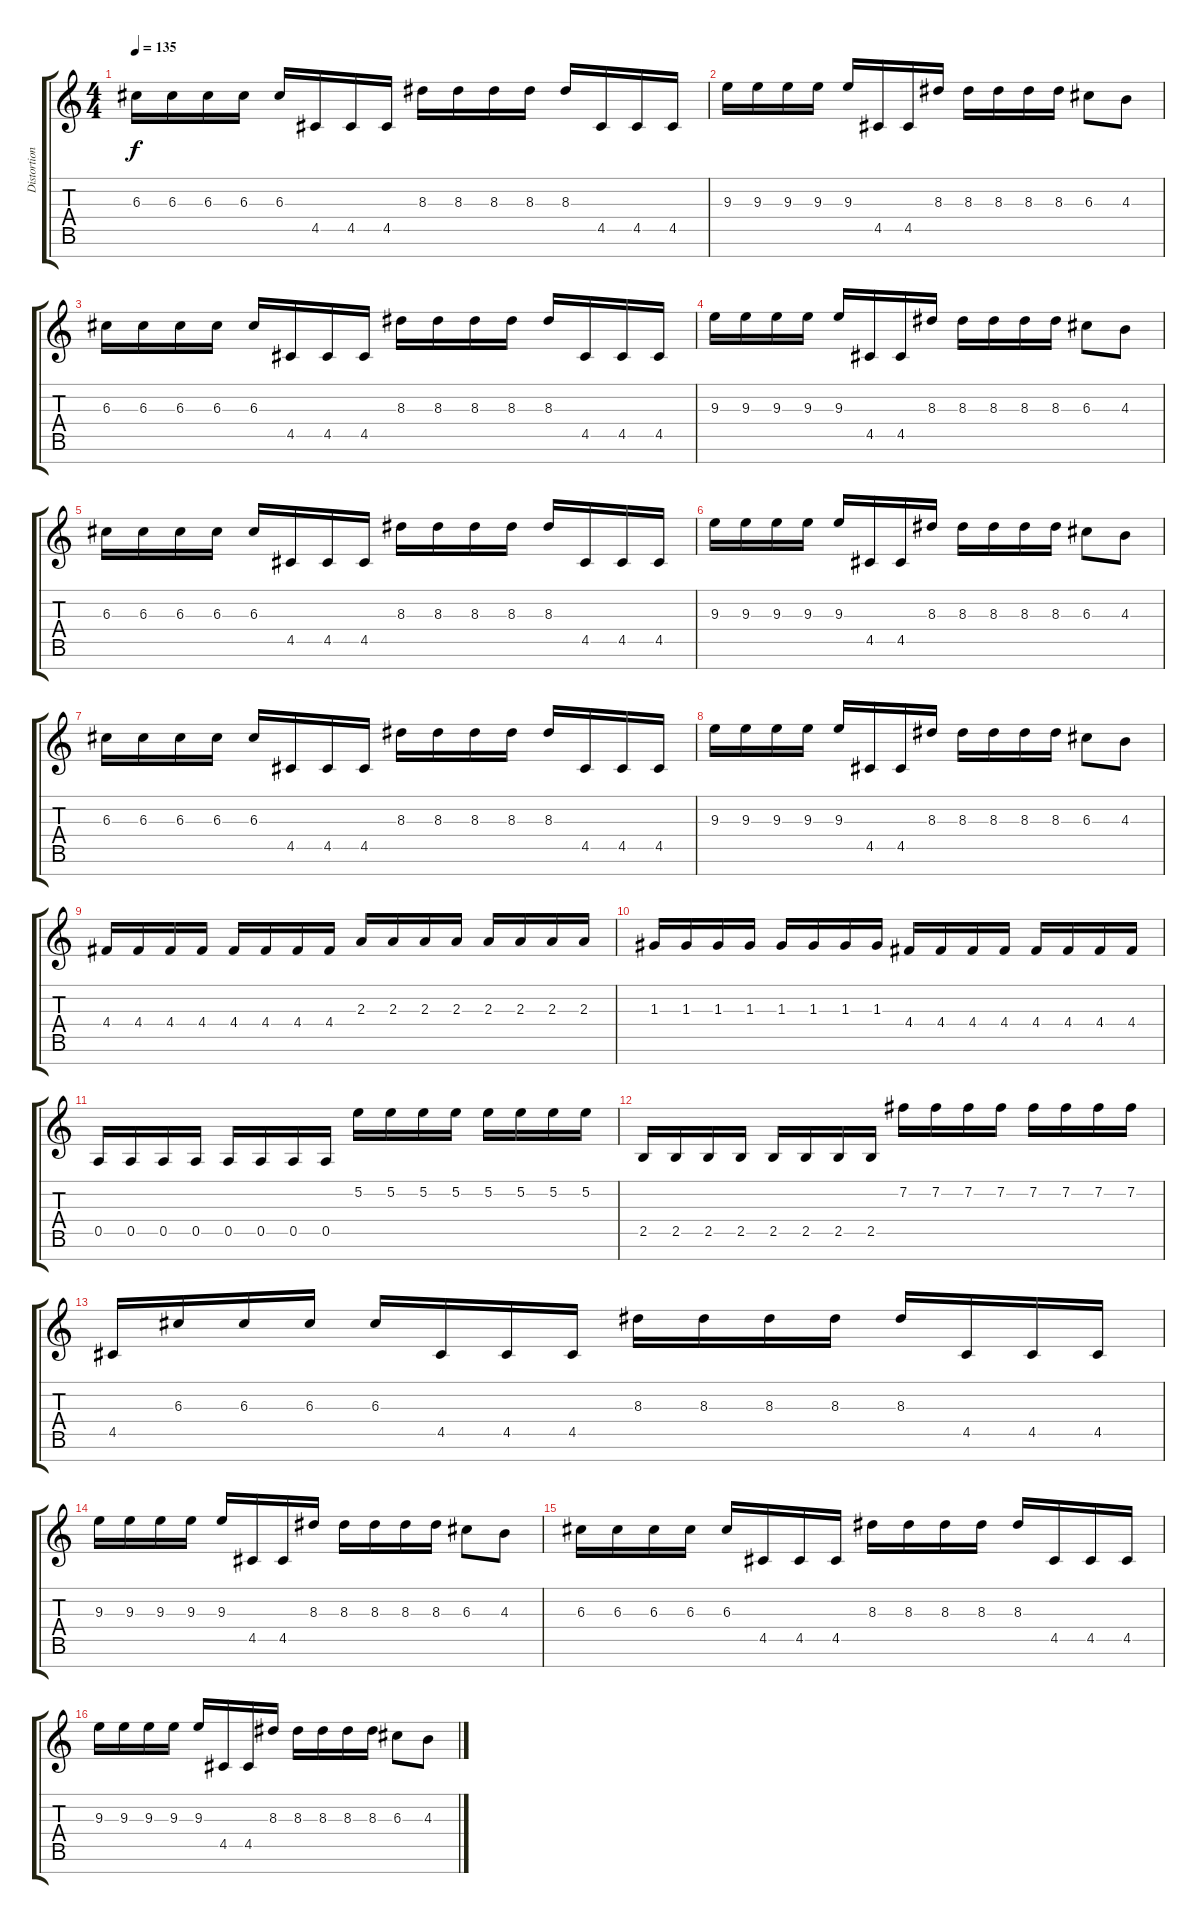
\track ("Distortion Guitar 1" "Distortion") {instrument distortionguitar}
\staff {score tabs}
\tuning (E4 B3 G3 D3 A2 E2 B1) {hide}
\ts (4 4)
\tempo 135
\clef g2
\ks c
6.3.16{dy f} 6.3.16 6.3.16 6.3.16 6.3.16 4.5.16 4.5.16 4.5.16 8.3.16 8.3.16 8.3.16 8.3.16 8.3.16 4.5.16 4.5.16 4.5.16 |
9.3.16 9.3.16 9.3.16 9.3.16 9.3.16 4.5.16 4.5.16 8.3.16 8.3.16 8.3.16 8.3.16 8.3.16 6.3.8 4.3.8 |
6.3.16 6.3.16 6.3.16 6.3.16 6.3.16 4.5.16 4.5.16 4.5.16 8.3.16 8.3.16 8.3.16 8.3.16 8.3.16 4.5.16 4.5.16 4.5.16 |
9.3.16 9.3.16 9.3.16 9.3.16 9.3.16 4.5.16 4.5.16 8.3.16 8.3.16 8.3.16 8.3.16 8.3.16 6.3.8 4.3.8 |
6.3.16 6.3.16 6.3.16 6.3.16 6.3.16 4.5.16 4.5.16 4.5.16 8.3.16 8.3.16 8.3.16 8.3.16 8.3.16 4.5.16 4.5.16 4.5.16 |
9.3.16 9.3.16 9.3.16 9.3.16 9.3.16 4.5.16 4.5.16 8.3.16 8.3.16 8.3.16 8.3.16 8.3.16 6.3.8 4.3.8 |
6.3.16 6.3.16 6.3.16 6.3.16 6.3.16 4.5.16 4.5.16 4.5.16 8.3.16 8.3.16 8.3.16 8.3.16 8.3.16 4.5.16 4.5.16 4.5.16 |
9.3.16 9.3.16 9.3.16 9.3.16 9.3.16 4.5.16 4.5.16 8.3.16 8.3.16 8.3.16 8.3.16 8.3.16 6.3.8 4.3.8 |
4.4.16 4.4.16 4.4.16 4.4.16 4.4.16 4.4.16 4.4.16 4.4.16 2.3.16 2.3.16 2.3.16 2.3.16 2.3.16 2.3.16 2.3.16 2.3.16 |
1.3.16 1.3.16 1.3.16 1.3.16 1.3.16 1.3.16 1.3.16 1.3.16 4.4.16 4.4.16 4.4.16 4.4.16 4.4.16 4.4.16 4.4.16 4.4.16 |
0.5.16 0.5.16 0.5.16 0.5.16 0.5.16 0.5.16 0.5.16 0.5.16 5.2.16 5.2.16 5.2.16 5.2.16 5.2.16 5.2.16 5.2.16 5.2.16 |
2.5.16 2.5.16 2.5.16 2.5.16 2.5.16 2.5.16 2.5.16 2.5.16 7.2.16 7.2.16 7.2.16 7.2.16 7.2.16 7.2.16 7.2.16 7.2.16 |
4.5.16 6.3.16 6.3.16 6.3.16 6.3.16 4.5.16 4.5.16 4.5.16 8.3.16 8.3.16 8.3.16 8.3.16 8.3.16 4.5.16 4.5.16 4.5.16 |
9.3.16 9.3.16 9.3.16 9.3.16 9.3.16 4.5.16 4.5.16 8.3.16 8.3.16 8.3.16 8.3.16 8.3.16 6.3.8 4.3.8 |
6.3.16 6.3.16 6.3.16 6.3.16 6.3.16 4.5.16 4.5.16 4.5.16 8.3.16 8.3.16 8.3.16 8.3.16 8.3.16 4.5.16 4.5.16 4.5.16 |
9.3.16 9.3.16 9.3.16 9.3.16 9.3.16 4.5.16 4.5.16 8.3.16 8.3.16 8.3.16 8.3.16 8.3.16 6.3.8 4.3.8
